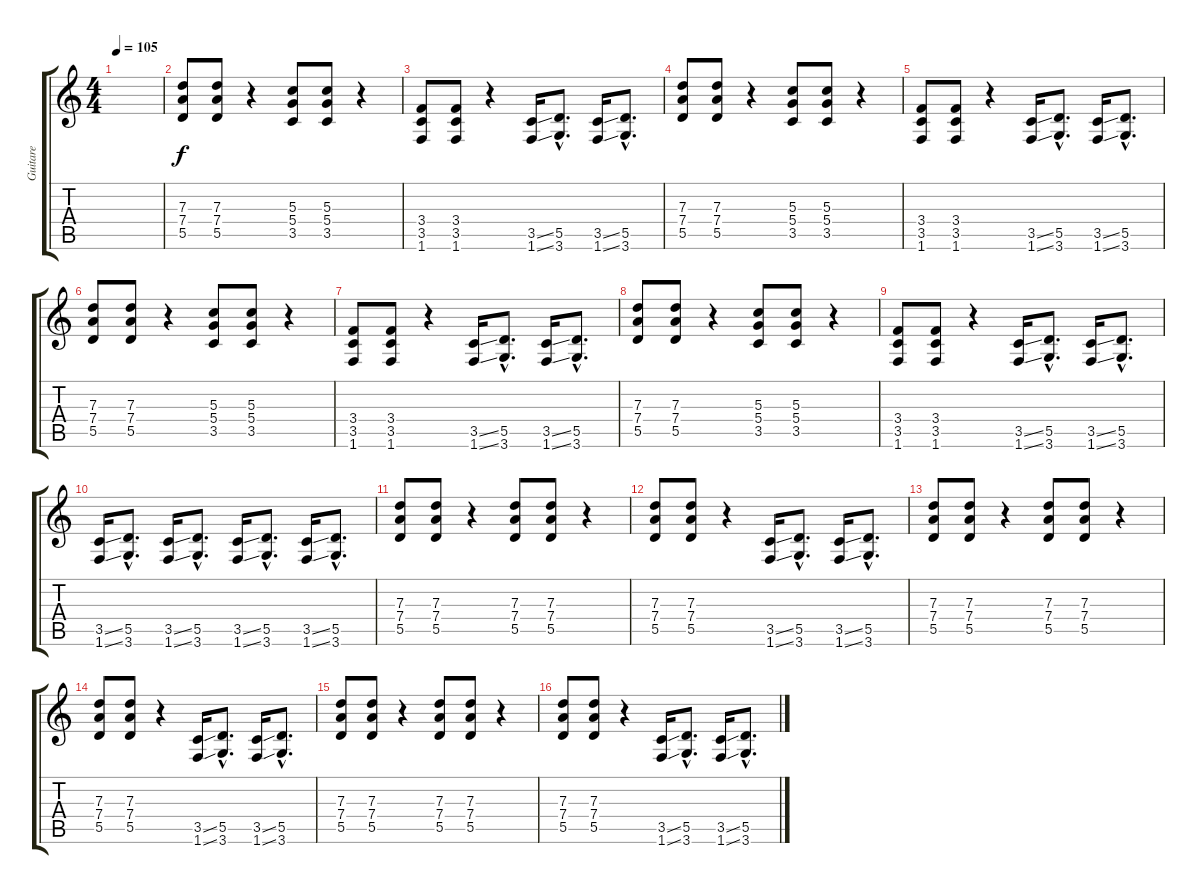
\track ("Guitare" "Guitare") {instrument distortionguitar}
\staff {score tabs}
\tuning (E4 B3 G3 D3 A2 E2) {hide}
\ts (4 4)
\tempo 105
\clef g2
\ks c
|
(7.3 7.4 5.5).8 (7.3 7.4 5.5).8 r.4 (5.3 5.4 3.5).8 (5.3 5.4 3.5).8 r.4 |
(3.4 3.5 1.6).8 (3.4 3.5 1.6).8 r.4 (3.5{ss} 1.6{ss}).16 (5.5{hac} 3.6{hac}).8{d} (3.5{ss} 1.6{ss}).16 (5.5{hac} 3.6{hac}).8{d} |
(7.3 7.4 5.5).8 (7.3 7.4 5.5).8 r.4 (5.3 5.4 3.5).8 (5.3 5.4 3.5).8 r.4 |
(3.4 3.5 1.6).8 (3.4 3.5 1.6).8 r.4 (3.5{ss} 1.6{ss}).16 (5.5{hac} 3.6{hac}).8{d} (3.5{ss} 1.6{ss}).16 (5.5{hac} 3.6{hac}).8{d} |
(7.3 7.4 5.5).8 (7.3 7.4 5.5).8 r.4 (5.3 5.4 3.5).8 (5.3 5.4 3.5).8 r.4 |
(3.4 3.5 1.6).8 (3.4 3.5 1.6).8 r.4 (3.5{ss} 1.6{ss}).16 (5.5{hac} 3.6{hac}).8{d} (3.5{ss} 1.6{ss}).16 (5.5{hac} 3.6{hac}).8{d} |
(7.3 7.4 5.5).8 (7.3 7.4 5.5).8 r.4 (5.3 5.4 3.5).8 (5.3 5.4 3.5).8 r.4 |
(3.4 3.5 1.6).8 (3.4 3.5 1.6).8 r.4 (3.5{ss} 1.6{ss}).16 (5.5{hac} 3.6{hac}).8{d} (3.5{ss} 1.6{ss}).16 (5.5{hac} 3.6{hac}).8{d} |
(3.5{ss} 1.6{ss}).16 (5.5{hac} 3.6{hac}).8{d} (3.5{ss} 1.6{ss}).16 (5.5{hac} 3.6{hac}).8{d} (3.5{ss} 1.6{ss}).16 (5.5{hac} 3.6{hac}).8{d} (3.5{ss} 1.6{ss}).16 (5.5{hac} 3.6{hac}).8{d} |
(7.3 7.4 5.5).8 (7.3 7.4 5.5).8 r.4 (7.3 7.4 5.5).8 (7.3 7.4 5.5).8 r.4 |
(7.3 7.4 5.5).8 (7.3 7.4 5.5).8 r.4 (3.5{ss} 1.6{ss}).16 (5.5{hac} 3.6{hac}).8{d} (3.5{ss} 1.6{ss}).16 (5.5{hac} 3.6{hac}).8{d} |
(7.3 7.4 5.5).8 (7.3 7.4 5.5).8 r.4 (7.3 7.4 5.5).8 (7.3 7.4 5.5).8 r.4 |
(7.3 7.4 5.5).8 (7.3 7.4 5.5).8 r.4 (3.5{ss} 1.6{ss}).16 (5.5{hac} 3.6{hac}).8{d} (3.5{ss} 1.6{ss}).16 (5.5{hac} 3.6{hac}).8{d} |
(7.3 7.4 5.5).8 (7.3 7.4 5.5).8 r.4 (7.3 7.4 5.5).8 (7.3 7.4 5.5).8 r.4 |
(7.3 7.4 5.5).8 (7.3 7.4 5.5).8 r.4 (3.5{ss} 1.6{ss}).16 (5.5{hac} 3.6{hac}).8{d} (3.5{ss} 1.6{ss}).16 (5.5{hac} 3.6{hac}).8{d}
